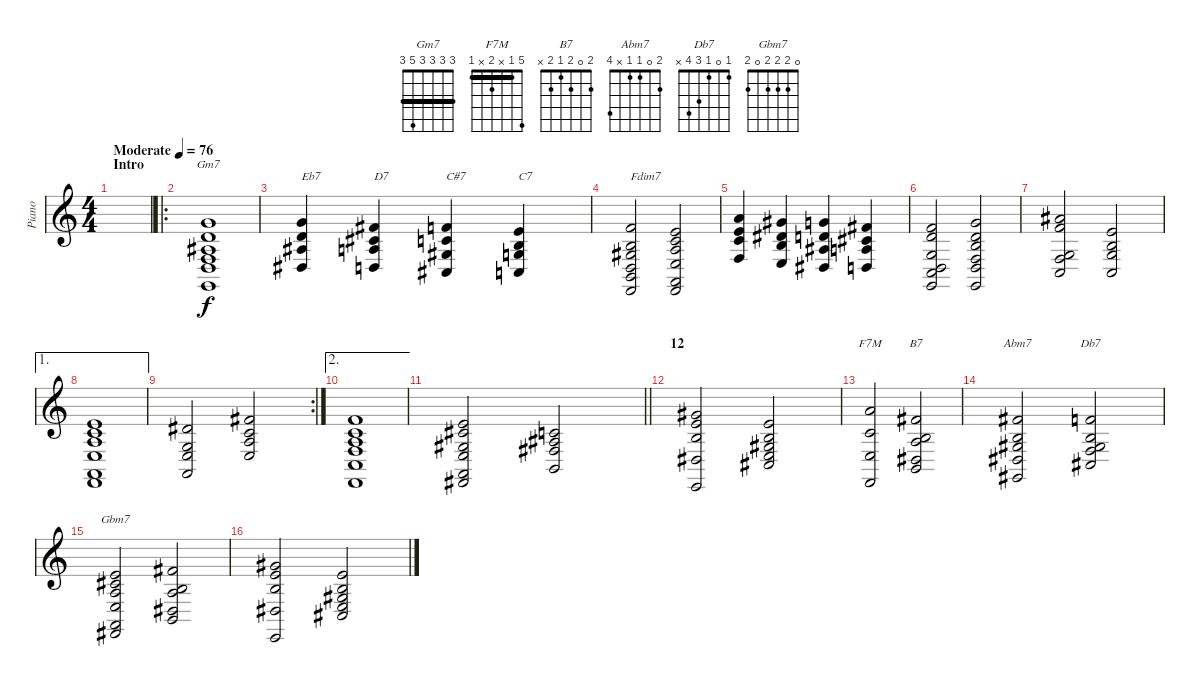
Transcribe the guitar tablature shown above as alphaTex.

\track ("Piano" "Piano") {instrument brightacousticpiano}
\staff {score}
\tuning (E4 B3 G3 D3 A2 E2) {hide}
\chord ("Gm7" 3 3 3 3 5 3) {barre 3}
\chord ("F7M" 5 1 x 2 x 1) {barre 1}
\chord ("B7" 2 0 2 1 2 x)
\chord ("Abm7" 2 0 1 1 x 4)
\chord ("Db7" 1 0 1 3 4 x)
\chord ("Gbm7" 0 2 2 2 0 2)
\ts (4 4)
\section ("" "Intro")
\tempo (76 "Moderate")
\clef g2
\ks c
|
\ro
(3.1 3.2 3.3 3.4 5.5 3.6).1{bd 240 ch "Gm7"} |
(8.2 7.3 8.4 6.5).4{txt "Eb7"} (7.2 6.3 7.4 5.5).4{txt "D7"} (6.2 5.3 6.4 4.5).4{txt "C#7"} (5.2 4.3 5.4 3.5).4{txt "C7"} |
(1.1 0.2 1.3 0.4 2.5 1.6).2{bd 240 txt "Fdim7"} (0.1 1.2 2.3 2.4 0.5 1.6).2{bd 240} |
(10.2 9.3 10.4 8.5).4 (9.2 8.3 9.4 7.5).4 (8.2 7.3 8.4 6.5).4 (7.2 6.3 7.4 5.5).4 |
(1.1 3.2 0.3 0.4 3.5 3.6).2{bd 240} (3.1 3.2 4.3 3.4 5.5 3.6).2{bd 240} |
(6.1 6.2 0.3 3.4 3.5).2{bd 240} (5.2 4.3 5.4 3.5).2{bd 240} |
\ae 1
(0.1 1.2 2.3 2.4 0.5 1.6).1{bd 240} |
\rc 2
(4.2 0.3 2.4 0.5).2{bd 240} (2.1 1.2 2.3 2.4).2{bd 240} |
\ae 2
(1.1 1.2 2.3 3.4 3.5 1.6).1{bd 240} |
\barLineRight lightlight
(0.1 2.2 1.3 2.4 0.5 2.6).2{bd 240} (1.2 3.3 4.4 2.5).2{bd 240} |
\section ("" "12")
(4.1 5.2 4.3 1.4 0.6).2{bd 240} (0.1 0.2 1.3 2.4 4.5).2{bd 240} |
(5.1 1.2 2.4 1.6).2{bd 240 ch "F7M"} (2.1 0.2 2.3 1.4 2.5).2{bd 240 ch "B7"} |
(2.1 0.2 1.3 1.4 4.6).2{bd 240 ch "Abm7"} (1.1 0.2 1.3 3.4 4.5).2{bd 240 ch "Db7"} |
(0.1 2.2 2.3 2.4 0.5 2.6).2{bd 240 ch "Gbm7"} (2.1 0.2 2.3 1.4 2.5).2{bd 240} |
(4.1 5.2 4.3 1.4 0.6).2{bd 240} (0.1 0.2 1.3 2.4 4.5).2{bd 240}
